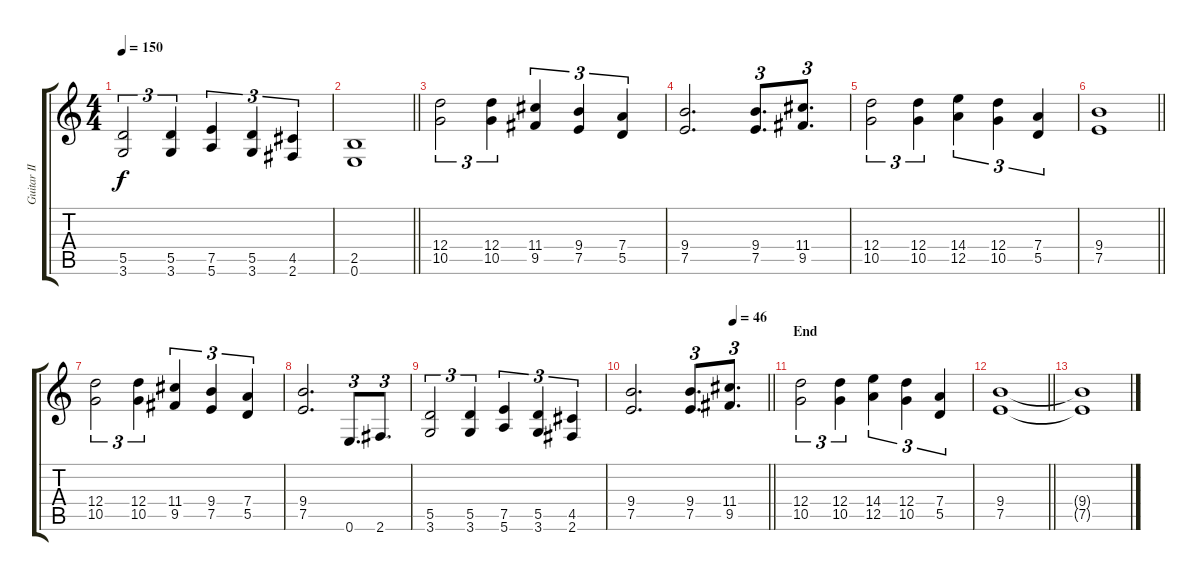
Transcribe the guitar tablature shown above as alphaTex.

\track ("Guitar II" "Guitar II") {instrument distortionguitar}
\staff {score tabs}
\tuning (E4 B3 G3 D3 A2 E2) {hide}
\ts (4 4)
\tempo 150
\clef g2
\ks c
(5.5 3.6).2{tu (3 2) dy f} (5.5 3.6).4{tu (3 2)} (7.5 5.6).4{tu (3 2)} (5.5 3.6).4{tu (3 2)} (4.5 2.6).4{tu (3 2)} |
\barLineRight lightlight
(2.5 0.6).1 |
\section ("" "")
(12.4 10.5).2{tu (3 2)} (12.4 10.5).4{tu (3 2)} (11.4 9.5).4{tu (3 2)} (9.4 7.5).4{tu (3 2)} (7.4 5.5).4{tu (3 2)} |
(9.4 7.5).2{d} (9.4 7.5).8{d tu (3 2)} (11.4 9.5).8{d tu (3 2)} |
(12.4 10.5).2{tu (3 2)} (12.4 10.5).4{tu (3 2)} (14.4 12.5).4{tu (3 2)} (12.4 10.5).4{tu (3 2)} (7.4 5.5).4{tu (3 2)} |
\barLineRight lightlight
(9.4 7.5).1 |
\section ("" "")
(12.4 10.5).2{tu (3 2)} (12.4 10.5).4{tu (3 2)} (11.4 9.5).4{tu (3 2)} (9.4 7.5).4{tu (3 2)} (7.4 5.5).4{tu (3 2)} |
(9.4 7.5).2{d} 0.6.8{d tu (3 2)} 2.6.8{d tu (3 2)} |
(5.5 3.6).2{tu (3 2)} (5.5 3.6).4{tu (3 2)} (7.5 5.6).4{tu (3 2)} (5.5 3.6).4{tu (3 2)} (4.5 2.6).4{tu (3 2)} |
\tempo (46 0.75)
\barLineRight lightlight
(9.4 7.5).2{d} (9.4 7.5).8{d tu (3 2)} (11.4 9.5).8{d tu (3 2)} |
\section ("" "End")
(12.4 10.5).2{tu (3 2)} (12.4 10.5).4{tu (3 2)} (14.4 12.5).4{tu (3 2)} (12.4 10.5).4{tu (3 2)} (7.4 5.5).4{tu (3 2)} |
\barLineRight lightlight
(9.4 7.5).1 |
(9.4{t} 7.5{t}).1
